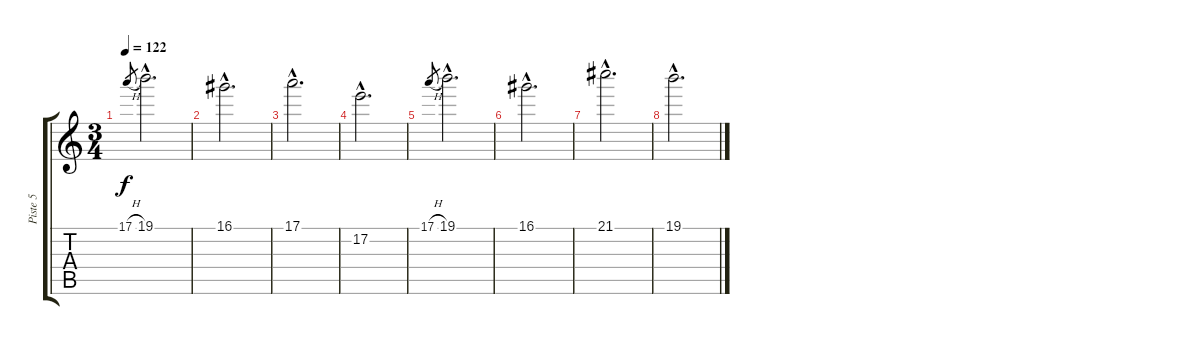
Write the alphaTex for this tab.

\track ("Piste 5" "Piste 5") {instrument distortionguitar}
\staff {score tabs}
\tuning (E4 B3 G3 D3 A2 E2) {hide}
\ts (3 4)
\tempo 122
\clef g2
\ks c
17.1{h}.8{gr dy f} 19.1{hac}.2{d} |
16.1{hac}.2{d} |
17.1{hac}.2{d} |
17.2{hac}.2{d volume 0} |
17.1{h}.8{gr} 19.1{hac}.2{d} |
16.1{hac}.2{d} |
21.1{hac}.2{d} |
19.1{hac}.2{d}
